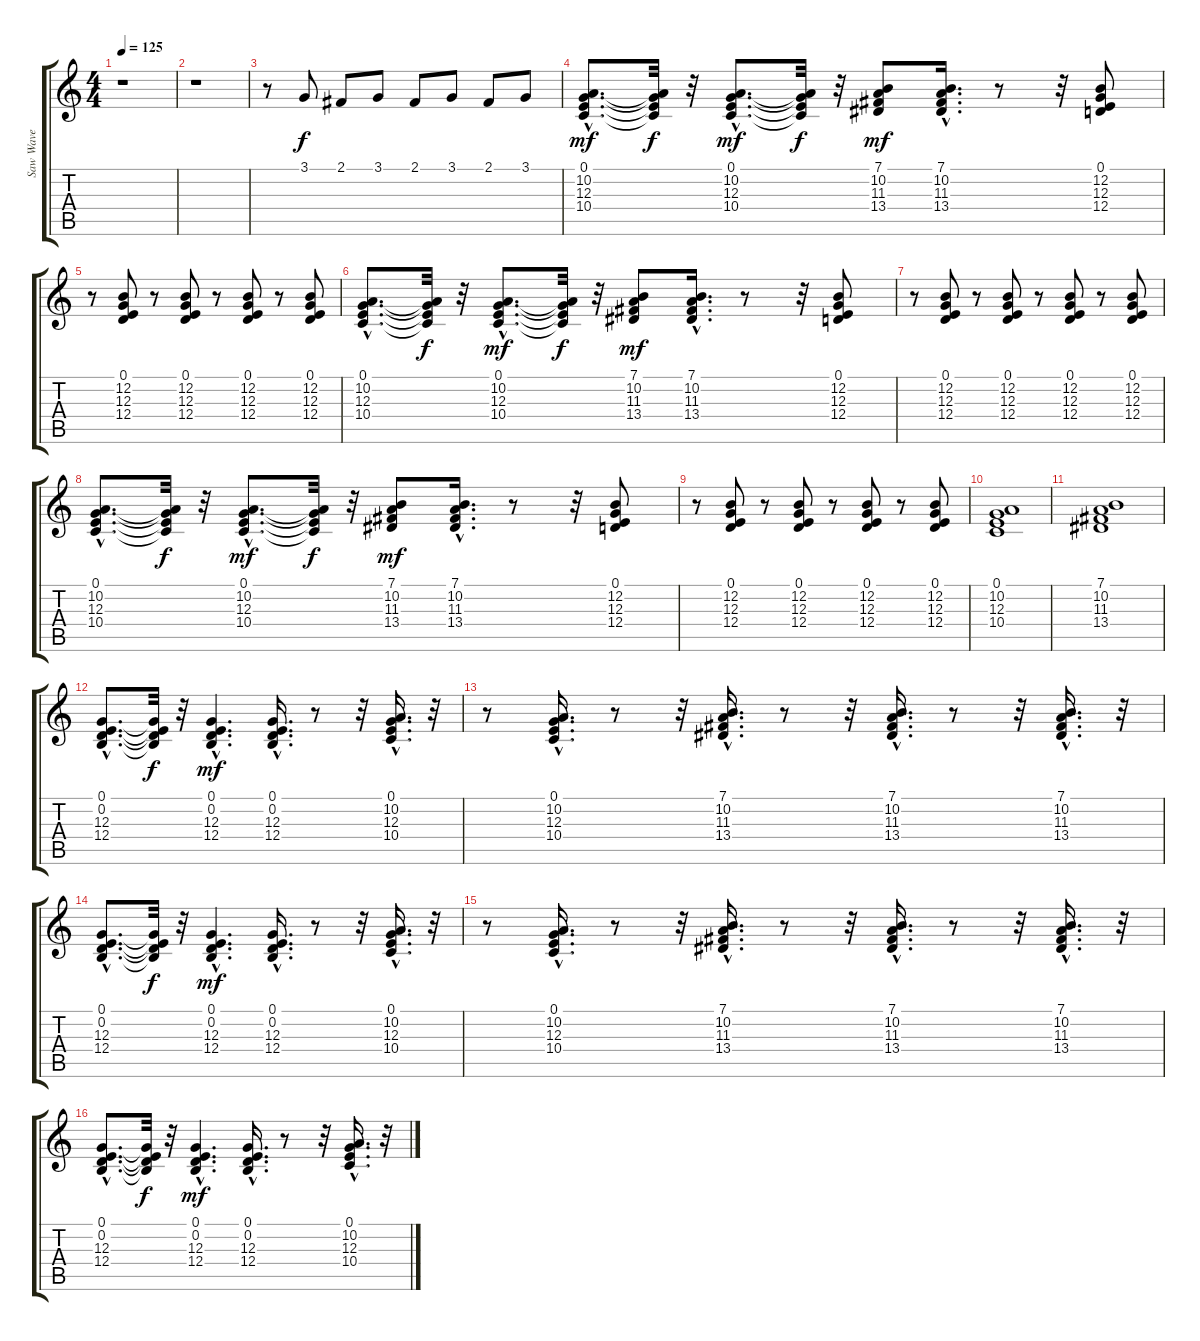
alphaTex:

\track ("Saw Wave" "Saw Wave") {instrument lead2sawtooth}
\staff {score tabs}
\tuning (E4 B3 G3 D3 A2 E2) {hide}
\ts (4 4)
\tempo 125
\clef g2
\ks c
r.1{dy f} |
r.1 |
r.8 3.1.8 2.1.8 3.1.8 2.1.8 3.1.8 2.1.8 3.1.8 |
(0.1{hac} 10.2{hac} 12.3{hac} 10.4{hac}).8{d dy mf} (0.1{t} 10.2{t} 12.3{t} 10.4{t}).32{dy f} r.32 (0.1{hac} 10.2{hac} 12.3{hac} 10.4{hac}).8{d dy mf} (0.1{t} 10.2{t} 12.3{t} 10.4{t}).32{dy f} r.32 (7.1 10.2 11.3 13.4).8{dy mf} (7.1{hac} 10.2{hac} 11.3{hac} 13.4{hac}).16{d} r.8 r.32 (0.1 12.2 12.3 12.4).8 |
r.8 (0.1 12.2 12.3 12.4).8 r.8 (0.1 12.2 12.3 12.4).8 r.8 (0.1 12.2 12.3 12.4).8 r.8 (0.1 12.2 12.3 12.4).8 |
(0.1{hac} 10.2{hac} 12.3{hac} 10.4{hac}).8{d} (0.1{t} 10.2{t} 12.3{t} 10.4{t}).32{dy f} r.32 (0.1{hac} 10.2{hac} 12.3{hac} 10.4{hac}).8{d dy mf} (0.1{t} 10.2{t} 12.3{t} 10.4{t}).32{dy f} r.32 (7.1 10.2 11.3 13.4).8{dy mf} (7.1{hac} 10.2{hac} 11.3{hac} 13.4{hac}).16{d} r.8 r.32 (0.1 12.2 12.3 12.4).8 |
r.8 (0.1 12.2 12.3 12.4).8 r.8 (0.1 12.2 12.3 12.4).8 r.8 (0.1 12.2 12.3 12.4).8 r.8 (0.1 12.2 12.3 12.4).8 |
(0.1{hac} 10.2{hac} 12.3{hac} 10.4{hac}).8{d} (0.1{t} 10.2{t} 12.3{t} 10.4{t}).32{dy f} r.32 (0.1{hac} 10.2{hac} 12.3{hac} 10.4{hac}).8{d dy mf} (0.1{t} 10.2{t} 12.3{t} 10.4{t}).32{dy f} r.32 (7.1 10.2 11.3 13.4).8{dy mf} (7.1{hac} 10.2{hac} 11.3{hac} 13.4{hac}).16{d} r.8 r.32 (0.1 12.2 12.3 12.4).8 |
r.8 (0.1 12.2 12.3 12.4).8 r.8 (0.1 12.2 12.3 12.4).8 r.8 (0.1 12.2 12.3 12.4).8 r.8 (0.1 12.2 12.3 12.4).8 |
(0.1 10.2 12.3 10.4).1 |
(7.1 10.2 11.3 13.4).1 |
(0.1{hac} 0.2{hac} 12.3{hac} 12.4{hac}).8{d} (0.1{t} 0.2{t} 12.3{t} 12.4{t}).32{dy f} r.32 (0.1{hac} 0.2{hac} 12.3{hac} 12.4{hac}).4{d dy mf} (0.1{hac} 0.2{hac} 12.3{hac} 12.4{hac}).16{d} r.8 r.32 (0.1{hac} 10.2{hac} 12.3{hac} 10.4{hac}).16{d} r.32 |
r.8 (0.1{hac} 10.2{hac} 12.3{hac} 10.4{hac}).16{d} r.8 r.32 (7.1{hac} 10.2{hac} 11.3{hac} 13.4{hac}).16{d} r.8 r.32 (7.1{hac} 10.2{hac} 11.3{hac} 13.4{hac}).16{d} r.8 r.32 (7.1{hac} 10.2{hac} 11.3{hac} 13.4{hac}).16{d} r.32 |
(0.1{hac} 0.2{hac} 12.3{hac} 12.4{hac}).8{d} (0.1{t} 0.2{t} 12.3{t} 12.4{t}).32{dy f} r.32 (0.1{hac} 0.2{hac} 12.3{hac} 12.4{hac}).4{d dy mf} (0.1{hac} 0.2{hac} 12.3{hac} 12.4{hac}).16{d} r.8 r.32 (0.1{hac} 10.2{hac} 12.3{hac} 10.4{hac}).16{d} r.32 |
r.8 (0.1{hac} 10.2{hac} 12.3{hac} 10.4{hac}).16{d} r.8 r.32 (7.1{hac} 10.2{hac} 11.3{hac} 13.4{hac}).16{d} r.8 r.32 (7.1{hac} 10.2{hac} 11.3{hac} 13.4{hac}).16{d} r.8 r.32 (7.1{hac} 10.2{hac} 11.3{hac} 13.4{hac}).16{d} r.32 |
(0.1{hac} 0.2{hac} 12.3{hac} 12.4{hac}).8{d} (0.1{t} 0.2{t} 12.3{t} 12.4{t}).32{dy f} r.32 (0.1{hac} 0.2{hac} 12.3{hac} 12.4{hac}).4{d dy mf} (0.1{hac} 0.2{hac} 12.3{hac} 12.4{hac}).16{d} r.8 r.32 (0.1{hac} 10.2{hac} 12.3{hac} 10.4{hac}).16{d} r.32
